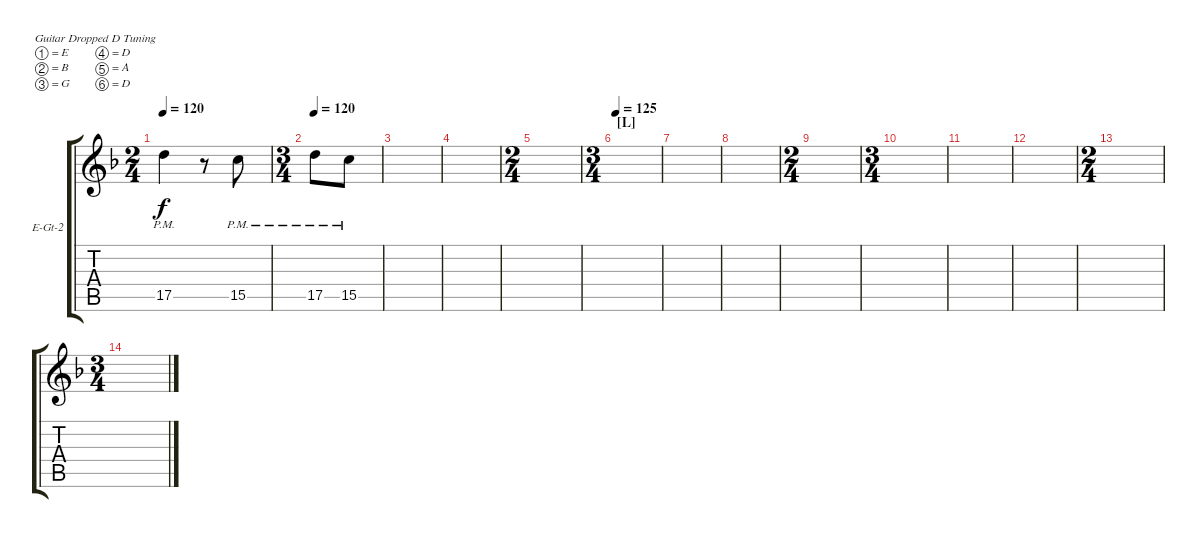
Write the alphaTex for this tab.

\defaultSystemsLayout 4
\bracketExtendMode groupsimilarinstruments
\firstSystemTrackNameOrientation horizontal
\otherSystemsTrackNameOrientation horizontal
\track ("Electric Guitar 2" "E-Gt-2") {instrument electricguitarclean}
\staff {score tabs}
\tuning (E4 B3 G3 D3 A2 D2)
\ts (2 4)
\tempo 120
\clef g2
\ks f
17.5{pm}.4{dy f} r.8 15.5{pm}.8 |
\ts (3 4)
\tempo 120
17.5{pm}.8 15.5{pm}.8 |
|
|
\ts (2 4)
|
\ts (3 4)
\section ("L" "")
\tempo 125
|
|
|
\ts (2 4)
|
\ts (3 4)
|
|
|
\ts (2 4)
|
\ts (3 4)
